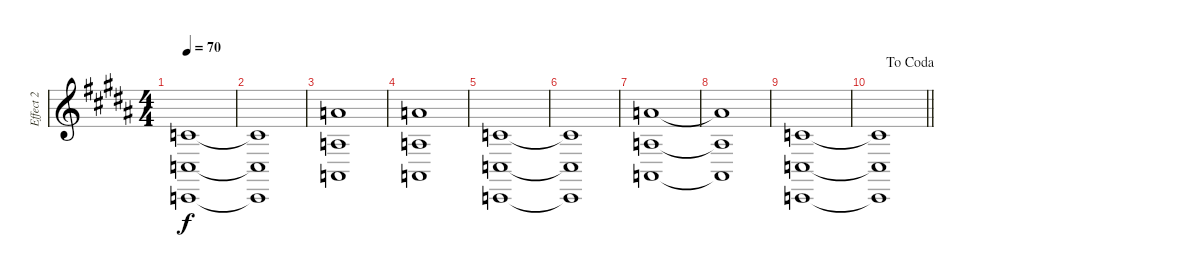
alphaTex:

\track ("Effect 2" "Effect 2") {instrument seashore}
\staff {score}
\tuning (E4 C4 G3 C3 G2 C2) {hide}
\ts (4 4)
\tempo 70
\clef g2
\ks b
(0.2 0.4 0.6).1{dy f} |
(0.2{t} 0.4{t} 0.6{t}).1 |
(9.2 9.4 9.6).1{balance 16} |
(9.2 9.4 9.6).1{balance 8} |
(0.2 0.4 0.6).1{balance 0} |
(0.2{t} 0.4{t} 0.6{t}).1 |
(9.2 9.4 9.6).1{balance 8} |
(9.2{t} 9.4{t} 9.6{t}).1 |
(0.2 0.4 0.6).1 |
\jump dacoda
\barLineRight lightlight
(0.2{t} 0.4{t} 0.6{t}).1
